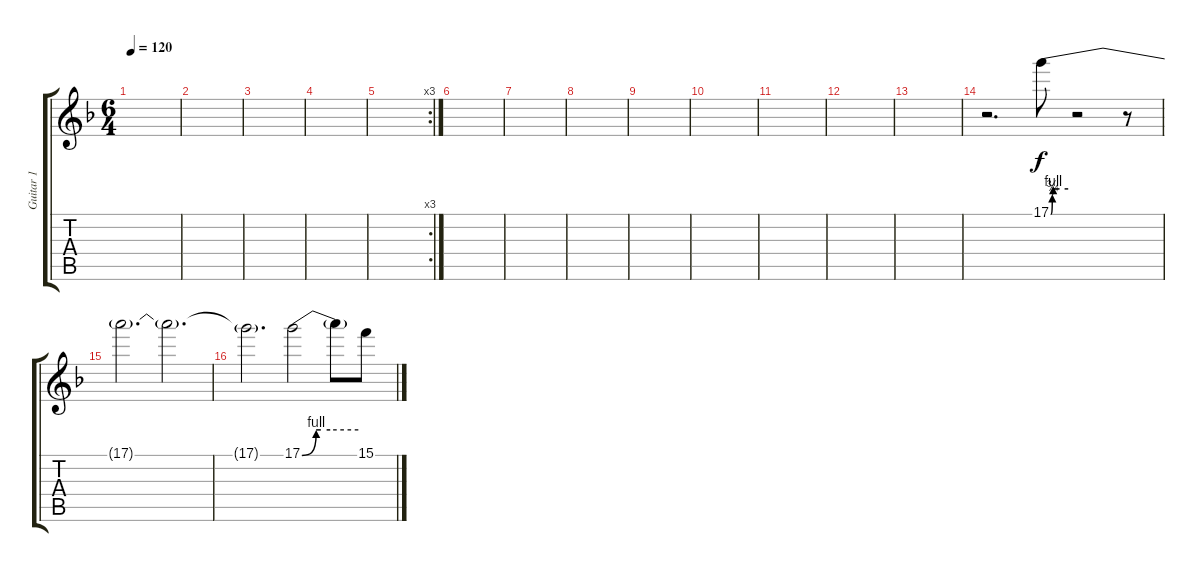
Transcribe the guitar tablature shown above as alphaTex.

\track ("Guitar 1" "Guitar 1") {instrument distortionguitar}
\staff {score tabs}
\tuning (D4 A3 F3 D3 A2 D2) {hide}
\ts (6 4)
\tempo 120
\clef g2
\ks f
|
|
|
|
\rc 3
|
|
|
|
|
|
|
|
|
r.2{d} 17.1{be (custom 0 0 5 3 8 4 30 4 60 4)}.8 r.2 r.8 |
17.1{t}.2{d} 17.1{t}.2{d} |
17.1{t}.2{d} 17.1{be (custom 0 0 15 4 20 4 30 4 60 4)}.2 17.1{t}.8 15.1.8
